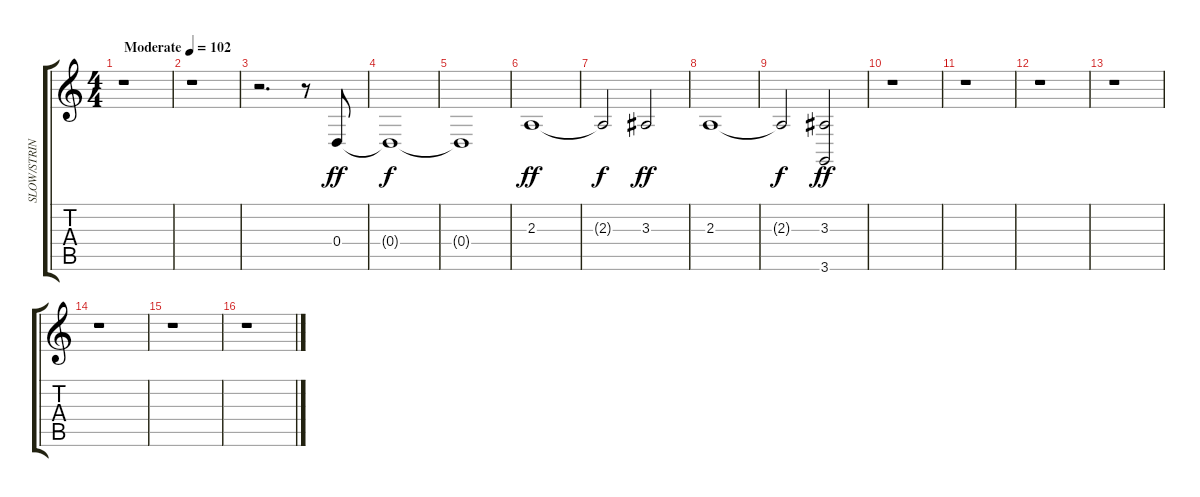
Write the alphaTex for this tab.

\track ("SLOW/STRINGS" "SLOW/STRIN") {instrument stringensemble2}
\staff {score tabs}
\tuning (E4 B3 G3 D3 A2 E2) {hide}
\ts (4 4)
\tempo (102 "Moderate")
\clef g2
\ks c
r.1{dy ff instrument stringensemble2} |
r.1 |
r.2{d} r.8 0.4.8 |
0.4{t}.1{dy f} |
0.4{t}.1 |
2.3.1{dy ff} |
2.3{t}.2{dy f} 3.3.2{dy ff} |
2.3.1 |
2.3{t}.2{dy f} (3.3 3.6).2{dy ff} |
r.1 |
r.1 |
r.1 |
r.1 |
r.1 |
r.1 |
r.1
